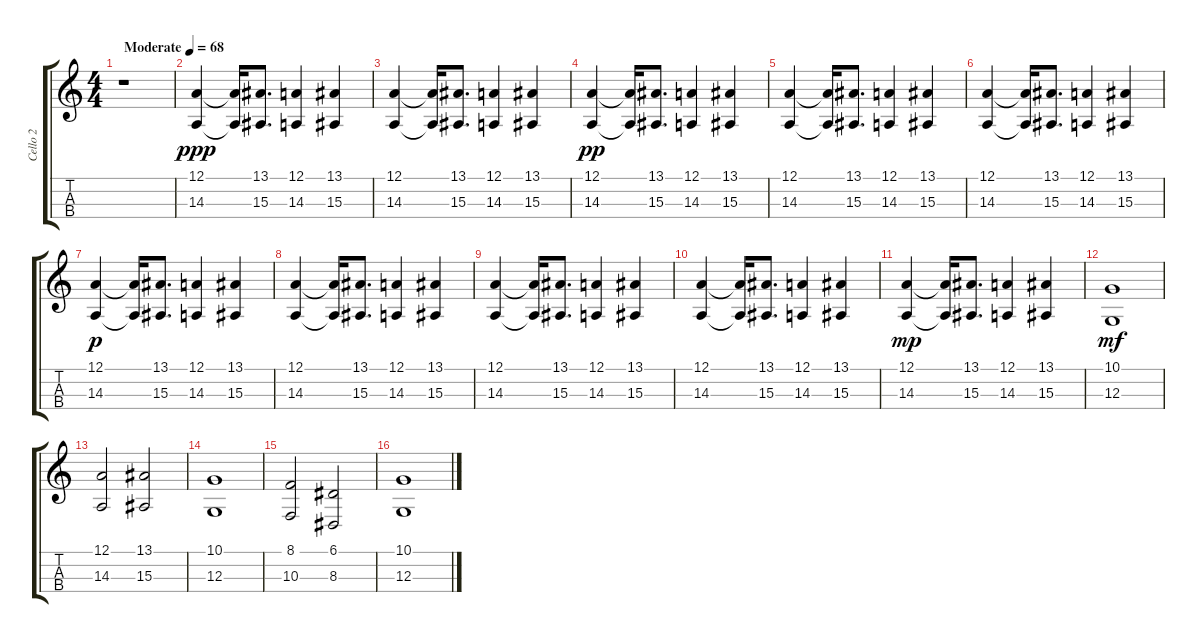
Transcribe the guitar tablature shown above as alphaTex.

\track ("Cello 2" "Cello 2") {instrument stringensemble2}
\staff {score tabs}
\tuning (A3 D3 G2 C2) {hide}
\ts (4 4)
\tempo (68 "Moderate")
\clef g2
\ks c
r.1{dy ppp instrument stringensemble2} |
(12.1 14.3).4 (12.1{t} 14.3{t}).16 (13.1 15.3).8{d} (12.1 14.3).4 (13.1 15.3).4 |
(12.1 14.3).4 (12.1{t} 14.3{t}).16 (13.1 15.3).8{d} (12.1 14.3).4 (13.1 15.3).4 |
(12.1 14.3).4{dy pp} (12.1{t} 14.3{t}).16 (13.1 15.3).8{d} (12.1 14.3).4 (13.1 15.3).4 |
(12.1 14.3).4 (12.1{t} 14.3{t}).16 (13.1 15.3).8{d} (12.1 14.3).4 (13.1 15.3).4 |
(12.1 14.3).4 (12.1{t} 14.3{t}).16 (13.1 15.3).8{d} (12.1 14.3).4 (13.1 15.3).4 |
(12.1 14.3).4{dy p} (12.1{t} 14.3{t}).16 (13.1 15.3).8{d} (12.1 14.3).4 (13.1 15.3).4 |
(12.1 14.3).4 (12.1{t} 14.3{t}).16 (13.1 15.3).8{d} (12.1 14.3).4 (13.1 15.3).4 |
(12.1 14.3).4 (12.1{t} 14.3{t}).16 (13.1 15.3).8{d} (12.1 14.3).4 (13.1 15.3).4 |
(12.1 14.3).4 (12.1{t} 14.3{t}).16 (13.1 15.3).8{d} (12.1 14.3).4 (13.1 15.3).4 |
(12.1 14.3).4{dy mp} (12.1{t} 14.3{t}).16 (13.1 15.3).8{d} (12.1 14.3).4 (13.1 15.3).4 |
(10.1 12.3).1{dy mf instrument stringensemble1} |
(12.1 14.3).2 (13.1 15.3).2 |
(10.1 12.3).1 |
(8.1 10.3).2 (6.1 8.3).2 |
(10.1 12.3).1
